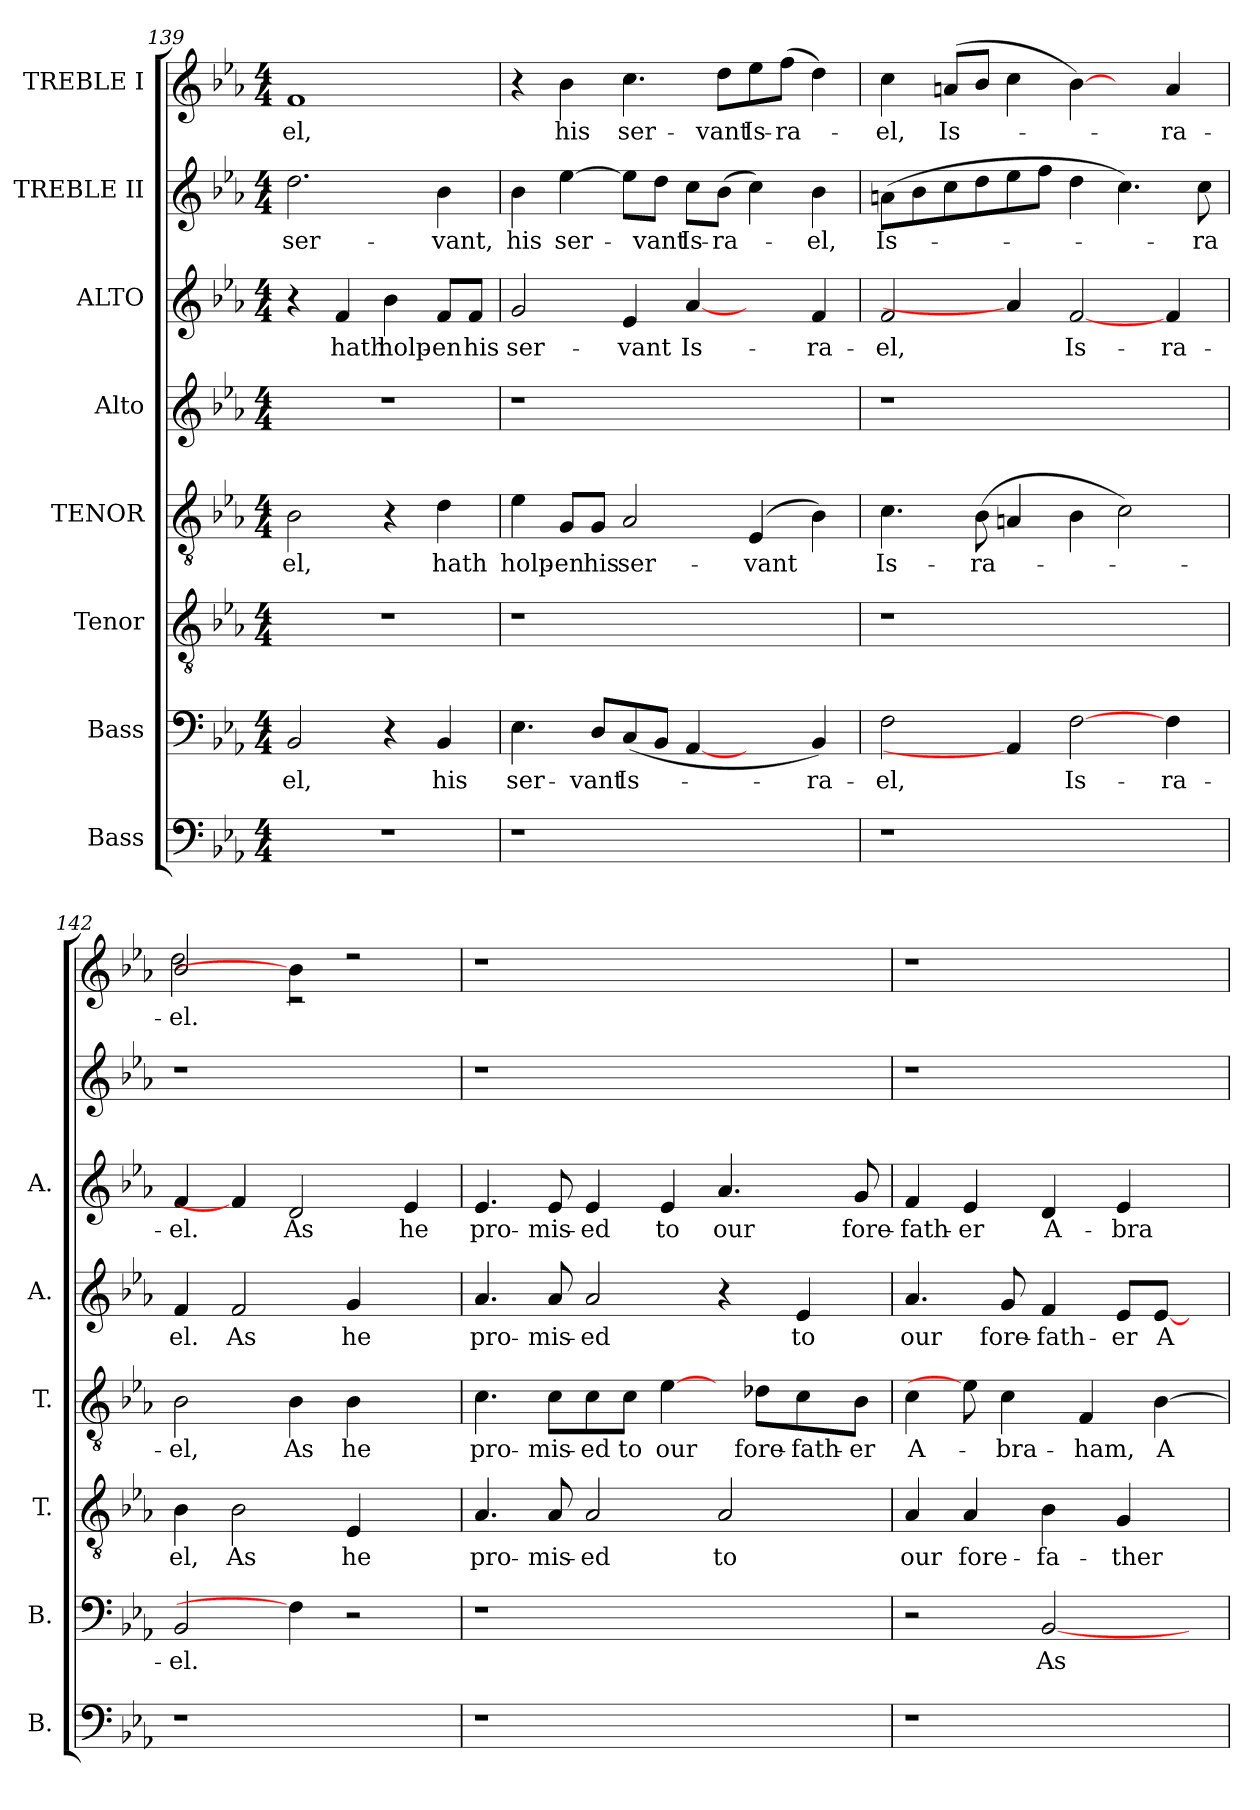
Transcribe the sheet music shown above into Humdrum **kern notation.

**kern	**kern	**text	**kern	**text	**kern	**text	**kern	**text	**kern	**text	**kern	**text	**kern	**text
*part8	*part7	*part7	*part6	*part6	*part5	*part5	*part4	*part4	*part3	*part3	*part2	*part2	*part1	*part1
*staff8	*staff7	*staff7	*staff6	*staff6	*staff5	*staff5	*staff4	*staff4	*staff3	*staff3	*staff2	*staff2	*staff1	*staff1
*I"Bass	*I"Bass	*	*I"Tenor	*	*I"TENOR	*	*I"Alto	*	*I"ALTO	*	*I"TREBLE II	*	*I"TREBLE I	*
*I'B.	*I'B.	*	*I'T.	*	*I'T.	*	*I'A.	*	*I'A.	*	*	*	*	*
*clefF4	*clefF4	*	*clefGv2	*	*clefGv2	*	*clefG2	*	*clefG2	*	*clefG2	*	*clefG2	*
*	*	*	*ITrd7c12	*	*ITrd7c12	*	*	*	*	*	*	*	*	*
*k[b-e-a-]	*k[b-e-a-]	*	*k[b-e-a-]	*	*k[b-e-a-]	*	*k[b-e-a-]	*	*k[b-e-a-]	*	*k[b-e-a-]	*	*k[b-e-a-]	*
*E-:	*E-:	*	*E-:	*	*E-:	*	*E-:	*	*E-:	*	*E-:	*	*E-:	*
*M4/4	*M4/4	*	*M4/4	*	*M4/4	*	*M4/4	*	*M4/4	*	*M4/4	*	*M4/4	*
=139	=139	=139	=139	=139	=139	=139	=139	=139	=139	=139	=139	=139	=139	=139
!	!	!LO:LY:b:color=#000000	!	!	!	!	!	!	!	!	!	!	!	!
!	!	!	!	!	!	!LO:LY:b:color=#000000	!	!	!	!	!	!	!	!
!	!	!	!	!	!	!	!	!	!	!	!	!LO:LY:b:color=#000000	!	!
!	!	!	!	!	!	!	!	!	!	!	!	!	!	!LO:LY:b:color=#000000
1r	2BB-i/	-el,	1r	.	2BB-i\	-el,	1r	.	4r	.	2.ddi\	ser-	1fi	-el,
!	!	!	!	!	!	!	!	!	!	!LO:LY:b:color=#000000	!	!	!	!
.	.	.	.	.	.	.	.	.	4fi/	hath	.	.	.	.
!	!	!	!	!	!	!	!	!	!	!LO:LY:b:color=#000000	!	!	!	!
.	4r	.	.	.	4r	.	.	.	4b-i\	holp-	.	.	.	.
!	!	!LO:LY:b:color=#000000	!	!	!	!	!	!	!	!	!	!	!	!
!	!	!	!	!	!	!LO:LY:b:color=#000000	!	!	!	!	!	!	!	!
!	!	!	!	!	!	!	!	!	!	!LO:LY:b:color=#000000	!	!	!	!
!	!	!	!	!	!	!	!	!	!	!	!	!LO:LY:b:color=#000000	!	!
.	4BB-i/	his	.	.	4Di\	hath	.	.	8fi/L	-en	4b-i\	-vant,	.	.
!	!	!	!	!	!	!	!	!	!	!LO:LY:b:color=#000000	!	!	!	!
.	.	.	.	.	.	.	.	.	8fi/J	his	.	.	.	.
!!LO:LB:g=z
=140	=140	=140	=140	=140	=140	=140	=140	=140	=140	=140	=140	=140	=140	=140
!LO:N:vis=1	!	!	!	!	!	!	!	!	!	!	!	!	!	!
!	!	!LO:LY:b:color=#000000	!LO:N:vis=1	!	!	!	!	!	!	!	!	!	!	!
!	!	!	!	!	!	!LO:LY:b:color=#000000	!LO:N:vis=1	!	!	!	!	!	!	!
!	!	!	!	!	!	!	!	!	!	!LO:LY:b:color=#000000	!	!	!	!
!	!	!	!	!	!	!	!	!	!	!	!	!LO:LY:b:color=#000000	!	!
1r	4.E-i\	ser-	1r	.	4E-i\	holp-	1r	.	2gi/	ser-	4b-i\	his	4r	.
!	!	!	!	!	!	!LO:LY:b:color=#000000	!	!	!	!	!	!	!	!
!	!	!	!	!	!	!	!	!	!	!	!	!LO:LY:b:color=#000000	!	!
!	!	!	!	!	!	!	!	!	!	!	!	!	!	!LO:LY:b:color=#000000
.	.	.	.	.	8GGi/L	-en	.	.	.	.	[4ee-i\	ser-	4b-i\	his
!	!	!LO:LY:b:color=#000000	!	!	!	!	!	!	!	!	!	!	!	!
!	!	!	!	!	!	!LO:LY:b:color=#000000	!	!	!	!	!	!	!	!
.	8Di/L	-vant	.	.	8GGi/J	his	.	.	.	.	.	.	.	.
!	!	!LO:LY:b:color=#000000	!	!	!	!	!	!	!	!	!	!	!	!
!	!	!	!	!	!	!LO:LY:b:color=#000000	!	!	!	!	!	!	!	!
!	!	!	!	!	!	!	!	!	!	!LO:LY:b:color=#000000	!	!	!	!
!	!	!	!	!	!	!	!	!	!	!	!	!	!	!LO:LY:b:color=#000000
.	(8Ci/	Is-	.	.	2AA-i/	ser-	.	.	4e-i/	-vant	8ee-i\L]	.	4.cci\	ser-
!	!	!	!	!	!	!	!	!	!	!	!	!LO:LY:b:color=#000000	!	!
.	8BB-i/J	.	.	.	.	.	.	.	.	.	8ddi\J	-vant	.	.
!	!	!	!	!	!	!	!	!	!	!LO:LY:b:color=#000000	!	!	!	!
!	!	!	!	!	!	!	!	!	!	!	!	!LO:LY:b:color=#000000	!	!
.	[4AA-i/	.	.	.	.	.	.	.	[4a-i/	Is-	8cci\L	Is-	.	.
!	!	!	!	!	!	!	!	!	!	!	!	!LO:LY:b:color=#000000	!	!
!	!	!	!	!	!	!	!	!	!	!	!	!	!	!LO:LY:b:color=#000000
.	.	.	.	.	.	.	.	.	.	.	(8b-i\J	-ra-	8ddi\L	-vant
!	!	!	!	!	!	!LO:LY:b:color=#000000	!	!	!	!	!	!	!	!
!	!	!	!	!	!	!	!	!	!	!	!	!	!	!LO:LY:b:color=#000000
2ryy	4ryy	.	2ryy	.	(4EE-i/	-vant	2ryy	.	4ryy	.	4cci\)	.	8ee-i\	Is-
!	!	!	!	!	!	!	!	!	!	!	!	!	!	!LO:LY:b:color=#000000
.	.	.	.	.	.	.	.	.	.	.	.	.	(8ffi\J	-ra-
!	!	!LO:LY:b:color=#000000	!	!	!	!	!	!	!	!	!	!	!	!
!	!	!	!	!	!	!	!	!	!	!LO:LY:b:color=#000000	!	!	!	!
!	!	!	!	!	!	!	!	!	!	!	!	!LO:LY:b:color=#000000	!	!
.	4BB-i/)	-ra-	.	.	4BB-i\)	.	.	.	4fi/	-ra-	4b-i\	-el,	4ddi\)	.
=141	=141	=141	=141	=141	=141	=141	=141	=141	=141	=141	=141	=141	=141	=141
!LO:N:vis=1	!	!	!	!	!	!	!	!	!	!	!	!	!	!
!	!	!LO:LY:b:color=#000000	!LO:N:vis=1	!	!	!	!	!	!	!	!	!	!	!
!	!	!	!	!	!	!LO:LY:b:color=#000000	!LO:N:vis=1	!	!	!	!	!	!	!
!	!	!	!	!	!	!	!	!	!	!LO:LY:b:color=#000000	!	!	!	!
!	!	!	!	!	!	!	!	!	!	!	!	!LO:LY:b:color=#000000	!	!
!	!	!	!	!	!	!	!	!	!	!	!	!	!	!LO:LY:b:color=#000000
1r	2Fi\	-el,	1r	.	4.Ci\	Is-	1r	.	2fi/	-el,	(8ani\L	Is-	4cci\	-el,
.	.	.	.	.	.	.	.	.	.	.	8b-i\	.	.	.
!	!	!	!	!	!	!	!	!	!	!	!	!	!	!LO:LY:b:color=#000000
.	.	.	.	.	.	.	.	.	.	.	8cci\	.	(8ani/L	Is-
!	!	!	!	!	!	!LO:LY:b:color=#000000	!	!	!	!	!	!	!	!
.	.	.	.	.	(8BB-i\	-ra-	.	.	.	.	8ddi\	.	8b-i/J	.
.	4AA-i/]	.	.	.	4AAni/	.	.	.	4a-i/]	.	8ee-i\	.	4cci\	.
.	.	.	.	.	.	.	.	.	.	.	8ffi\J	.	.	.
!	!	!LO:LY:b:color=#000000	!	!	!	!	!	!	!	!	!	!	!	!
!	!	!	!	!	!	!	!	!	!	!LO:LY:b:color=#000000	!	!	!	!
.	[2Fi\	Is-	.	.	4BB-i\	.	.	.	[2fi/	Is-	4ddi\	.	[4b-i\)	.
2ryy	.	.	2ryy	.	2Ci\)	.	2ryy	.	.	.	4.cci\)	.	4ryy	.
!	!	!LO:LY:b:color=#000000	!	!	!	!	!	!	!	!	!	!	!	!
!	!	!	!	!	!	!	!	!	!	!LO:LY:b:color=#000000	!	!	!	!
!	!	!	!	!	!	!	!	!	!	!	!	!	!	!LO:LY:b:color=#000000
.	4Fi\	-ra-	.	.	.	.	.	.	4fi/	-ra-	.	.	4ai/	-ra-
!	!	!	!	!	!	!	!	!	!	!	!	!LO:LY:b:color=#000000	!	!
.	.	.	.	.	.	.	.	.	.	.	8cci\	-ra-	.	.
!!LO:PB:g=z
=142	=142	=142	=142	=142	=142	=142	=142	=142	=142	=142	=142	=142	=142	=142
!	!	!LO:LY:b:color=#000000	!	!	!	!	!	!	!	!	!	!	!	!
!	!	!	!	!LO:LY:b:color=#000000	!	!	!	!	!	!	!	!	!	!
!	!	!	!	!	!	!LO:LY:b:color=#000000	!	!	!	!	!	!	!	!
!	!	!	!	!	!	!	!	!LO:LY:b:color=#000000	!	!	!	!	!	!
!	!	!	!	!	!	!	!	!	!	!LO:LY:b:color=#000000	!	!	!	!
!	!	!	!	!	!	!	!	!	!	!	!	!	!	!LO:LY:b:color=#000000
*	*	*	*	*	*	*	*	*	*	*	*	*	*^	*
1r	2BB-i/	-el.	4BB-i\	el,	2BB-i\	-el,	4fi/	el.	4fi/	-el.	1r	.	2b-i/	2ddi\	-el.
!	!	!	!	!LO:LY:b:color=#000000	!	!	!	!	!	!	!	!	!	!	!
!	!	!	!	!	!	!	!	!LO:LY:b:color=#000000	!	!	!	!	!	!	!
.	.	.	2BB-i\	As	.	.	2fi/	As	4fi/]	.	.	.	.	.	.
!	!	!	!	!	!	!LO:LY:b:color=#000000	!	!	!	!	!	!	!	!	!
!	!	!	!	!	!	!	!	!	!	!LO:LY:b:color=#000000	!	!	!	!	!
.	4Fi\]	.	.	.	4BB-i\	As	.	.	2di/	As	.	.	4b-i\]	2r	.
!	!	!	!	!LO:LY:b:color=#000000	!	!	!	!	!	!	!	!	!	!	!
!	!	!	!	!	!	!LO:LY:b:color=#000000	!	!	!	!	!	!	!	!	!
!	!	!	!	!	!	!	!	!LO:LY:b:color=#000000	!	!	!	!	!	!	!
.	2r	.	4EE-i/	he	4BB-i\	he	4gi/	he	.	.	.	.	2r	.	.
!	!	!	!	!	!	!	!	!	!	!LO:LY:b:color=#000000	!	!	!	!	!
4ryy	.	.	4ryy	.	4ryy	.	4ryy	.	4e-i/	he	4ryy	.	.	4ryy	.
=143	=143	=143	=143	=143	=143	=143	=143	=143	=143	=143	=143	=143	=143	=143	=143
!LO:N:vis=1	!LO:N:vis=1	!	!	!	!	!	!	!	!	!	!	!	!	!	!
*	*	*	*	*	*	*	*	*	*	*	*	*	*v	*v	*
*	*	*	*	*	*	*	*	*	*	*	*	*	*^	*
!	!	!	!	!LO:LY:b:color=#000000	!	!	!	!	!	!	!	!	!	!	!
*	*	*	*	*	*	*	*	*	*	*	*	*	*v	*v	*
*	*	*	*	*	*	*	*	*	*	*	*	*	*^	*
!	!	!	!	!	!	!LO:LY:b:color=#000000	!	!	!	!	!	!	!	!	!
*	*	*	*	*	*	*	*	*	*	*	*	*	*v	*v	*
*	*	*	*	*	*	*	*	*	*	*	*	*	*^	*
!	!	!	!	!	!	!	!	!LO:LY:b:color=#000000	!	!	!	!	!	!	!
*	*	*	*	*	*	*	*	*	*	*	*	*	*v	*v	*
*	*	*	*	*	*	*	*	*	*	*	*	*	*^	*
!	!	!	!	!	!	!	!	!	!	!LO:LY:b:color=#000000	!LO:N:vis=1	!	!LO:N:vis=1	!	!
*	*	*	*	*	*	*	*	*	*	*	*	*	*v	*v	*
1r	1r	.	4.AA-i/	pro-	4.Ci\	pro-	4.a-i/	pro-	4.e-i/	pro-	1r	.	1r	.
!	!	!	!	!LO:LY:b:color=#000000	!	!	!	!	!	!	!	!	!	!
!	!	!	!	!	!	!LO:LY:b:color=#000000	!	!	!	!	!	!	!	!
!	!	!	!	!	!	!	!	!LO:LY:b:color=#000000	!	!	!	!	!	!
!	!	!	!	!	!	!	!	!	!	!LO:LY:b:color=#000000	!	!	!	!
.	.	.	8AA-i/	-mis-	8Ci\L	-mis-	8a-i/	-mis-	8e-i/	-mis-	.	.	.	.
!	!	!	!	!LO:LY:b:color=#000000	!	!	!	!	!	!	!	!	!	!
!	!	!	!	!	!	!LO:LY:b:color=#000000	!	!	!	!	!	!	!	!
!	!	!	!	!	!	!	!	!LO:LY:b:color=#000000	!	!	!	!	!	!
!	!	!	!	!	!	!	!	!	!	!LO:LY:b:color=#000000	!	!	!	!
.	.	.	2AA-i/	-ed	8Ci\	-ed	2a-i/	-ed	4e-i/	-ed	.	.	.	.
!	!	!	!	!	!	!LO:LY:b:color=#000000	!	!	!	!	!	!	!	!
.	.	.	.	.	8Ci\J	to	.	.	.	.	.	.	.	.
!	!	!	!	!	!	!LO:LY:b:color=#000000	!	!	!	!	!	!	!	!
!	!	!	!	!	!	!	!	!	!	!LO:LY:b:color=#000000	!	!	!	!
.	.	.	.	.	[4E-i\	our	.	.	4e-i/	to	.	.	.	.
!	!	!	!	!LO:LY:b:color=#000000	!	!	!	!	!	!	!	!	!	!
!	!	!	!	!	!	!	!	!	!	!LO:LY:b:color=#000000	!	!	!	!
2ryy	2ryy	.	2AA-i/	to	8ryy	.	4r	.	4.a-i/	our	2ryy	.	2ryy	.
!	!	!	!	!	!	!LO:LY:b:color=#000000	!	!	!	!	!	!	!	!
.	.	.	.	.	8D-Xi\L	fore-	.	.	.	.	.	.	.	.
!	!	!	!	!	!	!LO:LY:b:color=#000000	!	!	!	!	!	!	!	!
!	!	!	!	!	!	!	!	!LO:LY:b:color=#000000	!	!	!	!	!	!
.	.	.	.	.	8Ci\	-fath-	4e-i/	to	.	.	.	.	.	.
!	!	!	!	!	!	!LO:LY:b:color=#000000	!	!	!	!	!	!	!	!
!	!	!	!	!	!	!	!	!	!	!LO:LY:b:color=#000000	!	!	!	!
.	.	.	.	.	8BB-i\J	-er	.	.	8gi/	fore-	.	.	.	.
=144	=144	=144	=144	=144	=144	=144	=144	=144	=144	=144	=144	=144	=144	=144
!	!	!	!	!LO:LY:b:color=#000000	!	!	!	!	!	!	!	!	!	!
!	!	!	!	!	!	!LO:LY:b:color=#000000	!	!	!	!	!	!	!	!
!	!	!	!	!	!	!	!	!LO:LY:b:color=#000000	!	!	!	!	!	!
!	!	!	!	!	!	!	!	!	!	!LO:LY:b:color=#000000	!	!	!	!
1r	2r	.	4AA-i/	our	4Ci\	A-	4.a-i/	our	4fi/	-fath-	1r	.	1r	.
!	!	!	!	!LO:LY:b:color=#000000	!	!	!	!	!	!	!	!	!	!
!	!	!	!	!	!	!	!	!	!	!LO:LY:b:color=#000000	!	!	!	!
.	.	.	4AA-i/	fore-	8E-i\]	.	.	.	4e-i/	-er	.	.	.	.
!	!	!	!	!	!	!LO:LY:b:color=#000000	!	!	!	!	!	!	!	!
!	!	!	!	!	!	!	!	!LO:LY:b:color=#000000	!	!	!	!	!	!
.	.	.	.	.	4Ci\	-bra-	8gi/	fore-	.	.	.	.	.	.
!	!	!LO:LY:b:color=#000000	!	!	!	!	!	!	!	!	!	!	!	!
!	!	!	!	!LO:LY:b:color=#000000	!	!	!	!	!	!	!	!	!	!
!	!	!	!	!	!	!	!	!LO:LY:b:color=#000000	!	!	!	!	!	!
!	!	!	!	!	!	!	!	!	!	!LO:LY:b:color=#000000	!	!	!	!
.	[2BB-i/	As	4BB-i\	-fa-	.	.	4fi/	-fath-	4di/	A-	.	.	.	.
!	!	!	!	!	!	!LO:LY:b:color=#000000	!	!	!	!	!	!	!	!
.	.	.	.	.	4FFi/	-ham,	.	.	.	.	.	.	.	.
!	!	!	!	!LO:LY:b:color=#000000	!	!	!	!	!	!	!	!	!	!
!	!	!	!	!	!	!	!	!LO:LY:b:color=#000000	!	!	!	!	!	!
!	!	!	!	!	!	!	!	!	!	!LO:LY:b:color=#000000	!	!	!	!
.	.	.	4GGi/	-ther	.	.	8e-i/L	-er	4e-i/	-bra-	.	.	.	.
!	!	!	!	!	!	!LO:LY:b:color=#000000	!	!	!	!	!	!	!	!
!	!	!	!	!	!	!	!	!LO:LY:b:color=#000000	!	!	!	!	!	!
.	.	.	.	.	[4BB-i\	A-	[8e-i/J	A-	.	.	.	.	.	.
8ryy	8ryy	.	8ryy	.	.	.	8ryy	.	8ryy	.	8ryy	.	8ryy	.
=	=	=	=	=	=	=	=	=	=	=	=	=	=	=
*-	*-	*-	*-	*-	*-	*-	*-	*-	*-	*-	*-	*-	*-	*-
